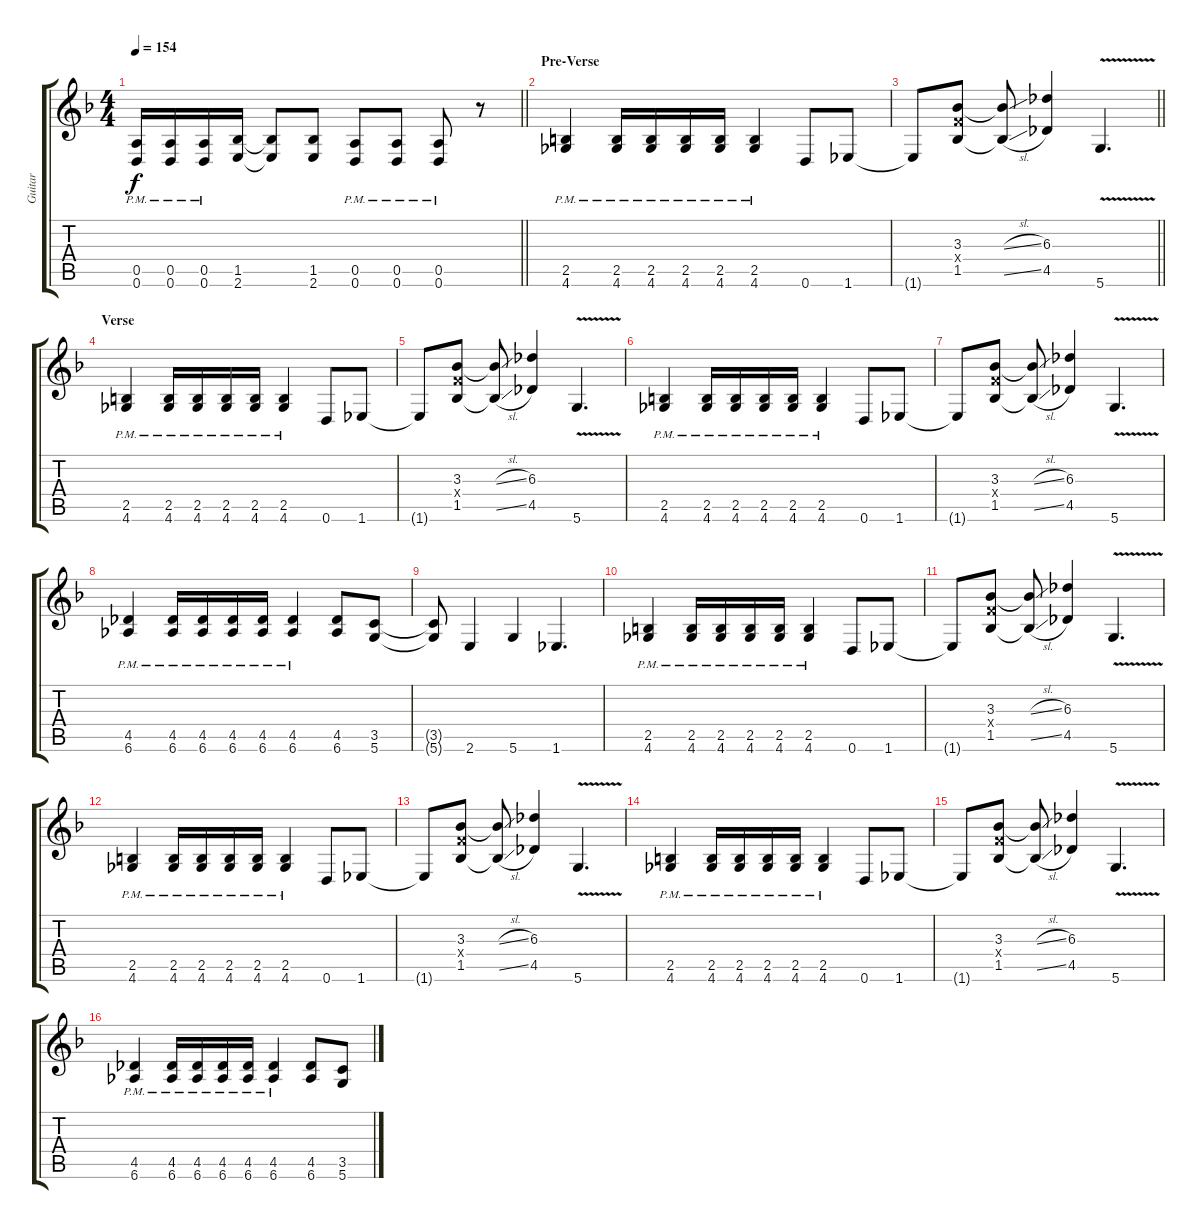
\track ("Guitar" "Guitar") {instrument distortionguitar}
\staff {score tabs}
\tuning (E4 B3 G3 D3 A2 D2) {hide}
\ts (4 4)
\tempo 154
\clef g2
\barLineRight lightlight
\ks dminor
(0.5{pm} 0.6{pm}).16{dy f} (0.5{pm} 0.6{pm}).16 (0.5{pm} 0.6{pm}).16 (1.5 2.6).16 (1.5{t} 2.6{t}).8 (1.5 2.6).8 (0.5{pm} 0.6{pm}).8 (0.5{pm} 0.6{pm}).8 (0.5{pm} 0.6{pm}).8 r.8 |
\section ("" "Pre-Verse")
(2.5{pm} 4.6{pm}).4 (2.5{pm} 4.6{pm}).16 (2.5{pm} 4.6{pm}).16 (2.5{pm} 4.6{pm}).16 (2.5{pm} 4.6{pm}).16 (2.5{pm} 4.6{pm}).4 0.6.8 1.6.8 |
\barLineRight lightlight
1.6{t}.8 (3.3 3.4{x} 1.5).8 (3.3{sl t} 1.5{sl t}).8 (6.3 4.5).4 5.6{v}.4{d} |
\section ("" "Verse")
(2.5{pm} 4.6{pm}).4 (2.5{pm} 4.6{pm}).16 (2.5{pm} 4.6{pm}).16 (2.5{pm} 4.6{pm}).16 (2.5{pm} 4.6{pm}).16 (2.5{pm} 4.6{pm}).4 0.6.8 1.6.8 |
1.6{t}.8 (3.3 3.4{x} 1.5).8 (3.3{sl t} 1.5{sl t}).8 (6.3 4.5).4 5.6{v}.4{d} |
(2.5{pm} 4.6{pm}).4 (2.5{pm} 4.6{pm}).16 (2.5{pm} 4.6{pm}).16 (2.5{pm} 4.6{pm}).16 (2.5{pm} 4.6{pm}).16 (2.5{pm} 4.6{pm}).4 0.6.8 1.6.8 |
1.6{t}.8 (3.3 3.4{x} 1.5).8 (3.3{sl t} 1.5{sl t}).8 (6.3 4.5).4 5.6{v}.4{d} |
(4.5{pm} 6.6{pm}).4 (4.5{pm} 6.6{pm}).16 (4.5{pm} 6.6{pm}).16 (4.5{pm} 6.6{pm}).16 (4.5{pm} 6.6{pm}).16 (4.5{pm} 6.6{pm}).4 (4.5 6.6).8 (3.5 5.6).8 |
(3.5{t} 5.6{t}).8 2.6.4 5.6.4 1.6.4{d} |
(2.5{pm} 4.6{pm}).4 (2.5{pm} 4.6{pm}).16 (2.5{pm} 4.6{pm}).16 (2.5{pm} 4.6{pm}).16 (2.5{pm} 4.6{pm}).16 (2.5{pm} 4.6{pm}).4 0.6.8 1.6.8 |
1.6{t}.8 (3.3 3.4{x} 1.5).8 (3.3{sl t} 1.5{sl t}).8 (6.3 4.5).4 5.6{v}.4{d} |
(2.5{pm} 4.6{pm}).4 (2.5{pm} 4.6{pm}).16 (2.5{pm} 4.6{pm}).16 (2.5{pm} 4.6{pm}).16 (2.5{pm} 4.6{pm}).16 (2.5{pm} 4.6{pm}).4 0.6.8 1.6.8 |
1.6{t}.8 (3.3 3.4{x} 1.5).8 (3.3{sl t} 1.5{sl t}).8 (6.3 4.5).4 5.6{v}.4{d} |
(2.5{pm} 4.6{pm}).4 (2.5{pm} 4.6{pm}).16 (2.5{pm} 4.6{pm}).16 (2.5{pm} 4.6{pm}).16 (2.5{pm} 4.6{pm}).16 (2.5{pm} 4.6{pm}).4 0.6.8 1.6.8 |
1.6{t}.8 (3.3 3.4{x} 1.5).8 (3.3{sl t} 1.5{sl t}).8 (6.3 4.5).4 5.6{v}.4{d} |
(4.5{pm} 6.6{pm}).4 (4.5{pm} 6.6{pm}).16 (4.5{pm} 6.6{pm}).16 (4.5{pm} 6.6{pm}).16 (4.5{pm} 6.6{pm}).16 (4.5{pm} 6.6{pm}).4 (4.5 6.6).8 (3.5 5.6).8
